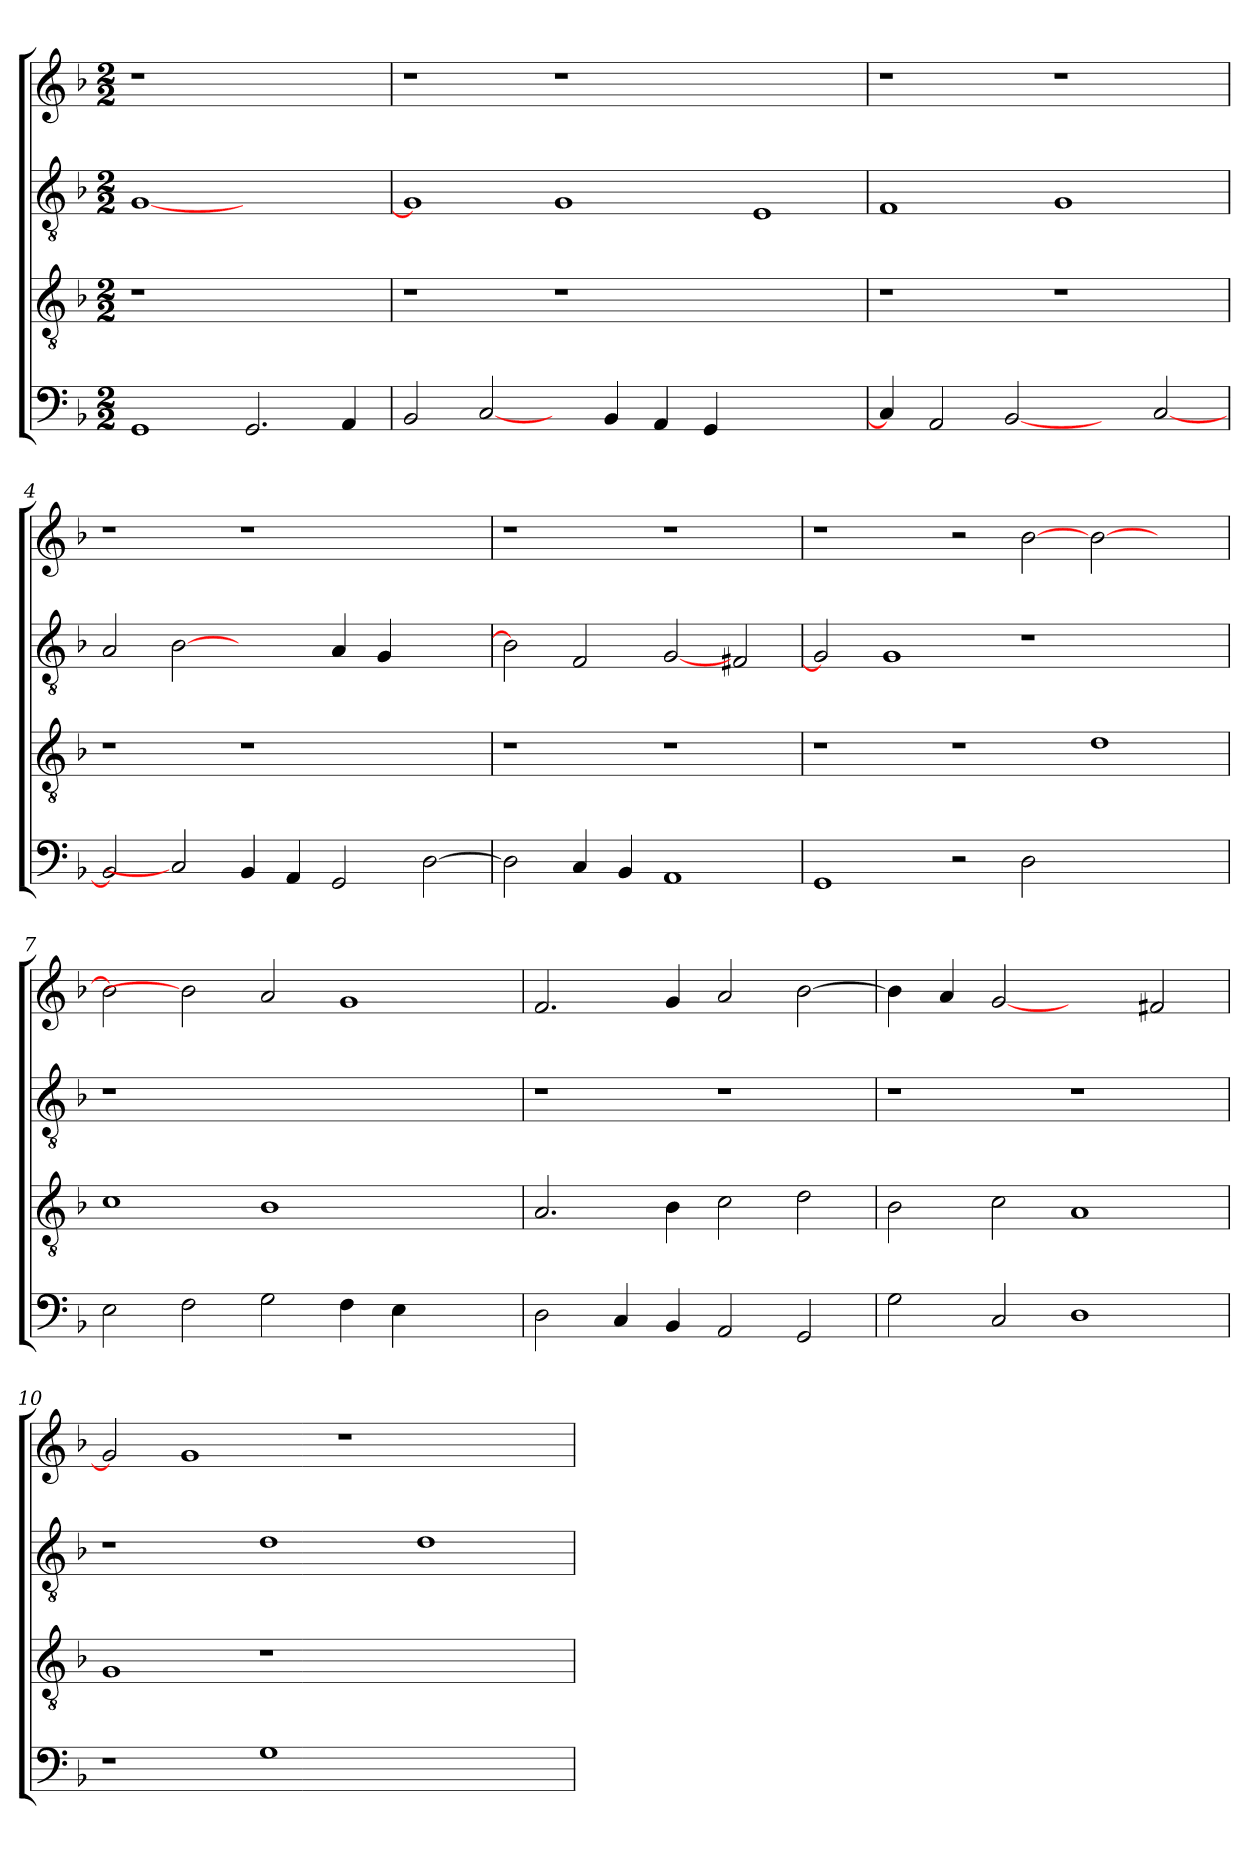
**kern	**kern	**kern	**kern
*part4	*part3	*part2	*part1
*staff4	*staff3	*staff2	*staff1
*clefF4	*clefGv2	*clefGv2	*clefG2
*k[b-]	*k[b-]	*k[b-]	*k[b-]
*M2/2	*M2/2	*M2/2	*M2/2
=1	=1	=1	=1
1GG	1r	[1G	1r
2.GG/	1ryy	1ryy	1ryy
4AA/	.	.	.
=2	=2	=2	=2
2BB-/	1r	1G]	1r
[2C/	.	.	.
4ryy	1r	1G	1r
4BB-/	.	.	.
4AA/	.	.	.
4GG/	.	.	.
1ryy	1ryy	1E	1ryy
=3	=3	=3	=3
4C/]	1r	1F	1r
2AA/	.	.	.
[2BB-	.	.	.
.	1r	1G	1r
4ryy	.	.	.
[2C/	.	.	.
=4	=4	=4	=4
2BB-]	1r	2A/	1r
2C/]	.	[2B-	.
4BB-/	1r	2ryy	1r
4AA/	.	.	.
2GG/	.	4A/	.
.	.	4G/	.
[2D\	2ryy	2ryy	2ryy
=5	=5	=5	=5
2D\]	1r	2B-]	1r
4C/	.	2F/	.
4BB-/	.	.	.
1AA	1r	[2G	1r
.	.	2F#X/	.
=6	=6	=6	=6
1GG	1r	2G]	1r
.	.	1G	.
2r	1r	.	2r
2D\	.	1r	[2b-
1ryy	1d	.	[2b-\
.	.	2ryy	2ryy
=7	=7	=7	=7
2E\	1c	1r	2b-]
2F\	.	.	2b-\]
2G\	1B-	1.ryy	2a/
4F\	.	.	1g
4E\	.	.	.
2ryy	2ryy	.	.
=8	=8	=8	=8
2D\	2.A/	1r	2.f/
4C/	.	.	.
4BB-/	4B-\	.	4g/
2AA/	2c\	1r	2a/
2GG/	2d\	.	[2b-\
=9	=9	=9	=9
2G\	2B-\	1r	4b-\]
.	.	.	4a/
2C/	2c\	.	[2g
1D	1A	1r	2ryy
.	.	.	2f#X/
=10	=10	=10	=10
1r	1G	1r	2g]
.	.	.	1g
1G	1r	1d	.
.	.	.	1r
1ryy	1ryy	1d	.
.	.	.	2ryy
=	=	=	=
*-	*-	*-	*-
